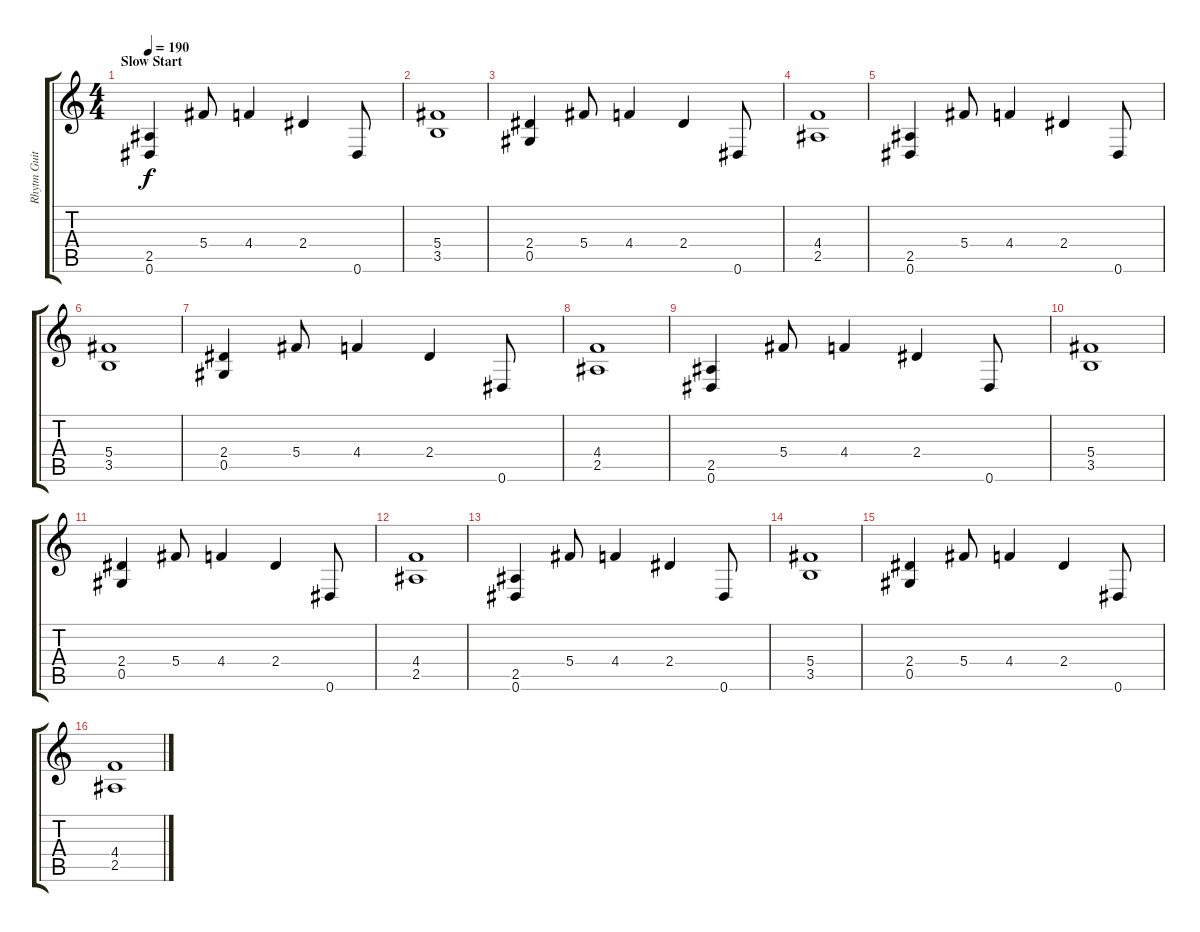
\track ("Rhytm Guitar" "Rhytm Guit") {instrument distortionguitar}
\staff {score tabs}
\tuning (Eb4 Bb3 Gb3 Db3 Ab2 Eb2) {hide}
\ts (4 4)
\section ("" "Slow Start")
\tempo 190
\clef g2
\ks c
(2.5 0.6).4{dy f instrument distortionguitar} 5.4.8 4.4.4 2.4.4 0.6.8 |
(5.4 3.5).1 |
(2.4 0.5).4 5.4.8 4.4.4 2.4.4 0.6.8 |
(4.4 2.5).1 |
(2.5 0.6).4 5.4.8 4.4.4 2.4.4 0.6.8 |
(5.4 3.5).1 |
(2.4 0.5).4 5.4.8 4.4.4 2.4.4 0.6.8 |
(4.4 2.5).1 |
(2.5 0.6).4 5.4.8 4.4.4 2.4.4 0.6.8 |
(5.4 3.5).1 |
(2.4 0.5).4 5.4.8 4.4.4 2.4.4 0.6.8 |
(4.4 2.5).1 |
(2.5 0.6).4 5.4.8 4.4.4 2.4.4 0.6.8 |
(5.4 3.5).1 |
(2.4 0.5).4 5.4.8 4.4.4 2.4.4 0.6.8 |
(4.4 2.5).1
